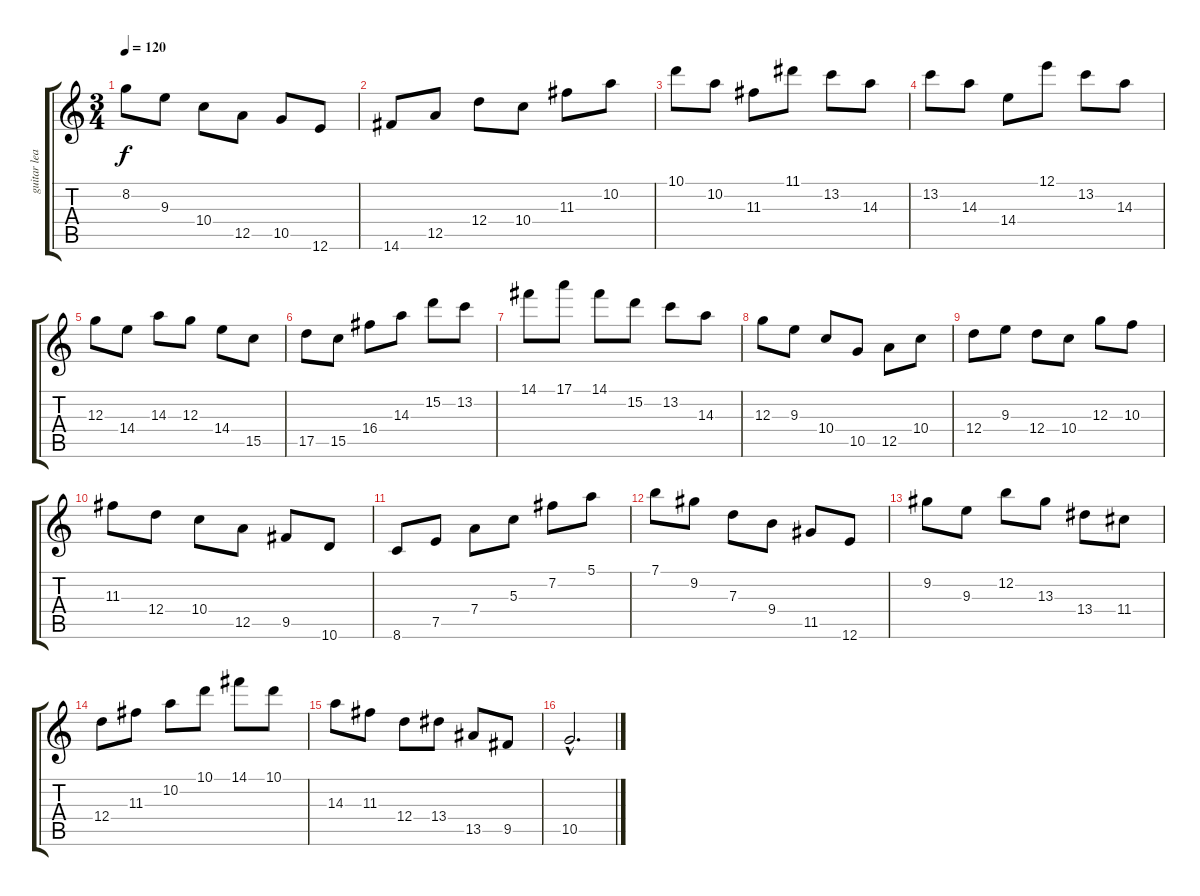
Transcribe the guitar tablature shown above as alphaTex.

\track ("guitar lead" "guitar lea") {instrument acousticguitarsteel}
\staff {score tabs}
\tuning (E4 B3 G3 D3 A2 E2) {hide}
\ts (3 4)
\tempo 120
\clef g2
\ks c
8.2.8{dy f} 9.3.8 10.4.8 12.5.8 10.5.8 12.6.8 |
14.6.8 12.5.8 12.4.8 10.4.8 11.3.8 10.2.8 |
10.1.8 10.2.8 11.3.8 11.1.8 13.2.8 14.3.8 |
13.2.8 14.3.8 14.4.8 12.1.8 13.2.8 14.3.8 |
12.3.8 14.4.8 14.3.8 12.3.8 14.4.8 15.5.8 |
17.5.8 15.5.8 16.4.8 14.3.8 15.2.8 13.2.8 |
14.1.8 17.1.8 14.1.8 15.2.8 13.2.8 14.3.8 |
12.3.8 9.3.8 10.4.8 10.5.8 12.5.8 10.4.8 |
12.4.8 9.3.8 12.4.8 10.4.8 12.3.8 10.3.8 |
11.3.8 12.4.8 10.4.8 12.5.8 9.5.8 10.6.8 |
8.6.8 7.5.8 7.4.8 5.3.8 7.2.8 5.1.8 |
7.1.8 9.2.8 7.3.8 9.4.8 11.5.8 12.6.8 |
9.2.8 9.3.8 12.2.8 13.3.8 13.4.8 11.4.8 |
12.4.8 11.3.8 10.2.8 10.1.8 14.1.8 10.1.8 |
14.3.8 11.3.8 12.4.8 13.4.8 13.5.8 9.5.8 |
10.5{hac}.2{d}
